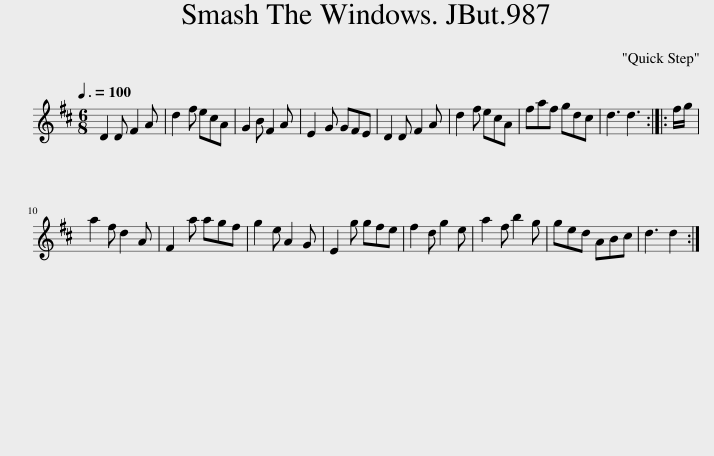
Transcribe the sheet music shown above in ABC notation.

X:1
L:1/8
Q:3/8=100
M:6/8
I:linebreak $
K:D
V:1 treble
V:1
 D2 D F2 A | d2 f ecA | G2 B F2 A | E2 G GFE | D2 D F2 A | %5
 d2 f ecA | faf gdc | d3 d3 :: f/g/ |$ a2 f d2 A | %10
 F2 a agf | g2 e A2 G | E2 g gfe | f2 d g2 e | a2 f b2 g | %15
 ged ABc | d3 d2 :| %17
